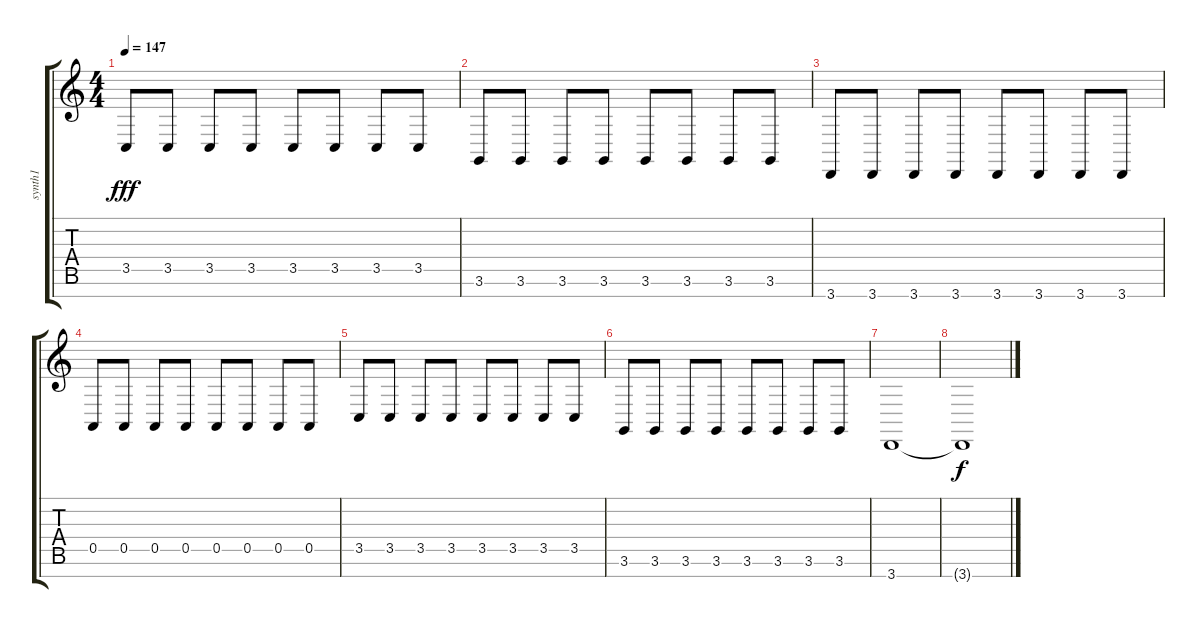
\track ("synth1" "synth1") {instrument lead2sawtooth}
\staff {score tabs}
\tuning (E4 B3 G3 D3 A2 E2 B1) {hide}
\ts (4 4)
\tempo 147
\clef g2
\ks c
3.5.8{dy fff} 3.5.8 3.5.8 3.5.8 3.5.8 3.5.8 3.5.8 3.5.8 |
3.6.8 3.6.8 3.6.8 3.6.8 3.6.8 3.6.8 3.6.8 3.6.8 |
3.7.8 3.7.8 3.7.8 3.7.8 3.7.8 3.7.8 3.7.8 3.7.8 |
0.5.8 0.5.8 0.5.8 0.5.8 0.5.8 0.5.8 0.5.8 0.5.8 |
3.5.8 3.5.8 3.5.8 3.5.8 3.5.8 3.5.8 3.5.8 3.5.8 |
3.6.8 3.6.8 3.6.8 3.6.8 3.6.8 3.6.8 3.6.8 3.6.8 |
3.7.1 |
3.7{t}.1{dy f}
